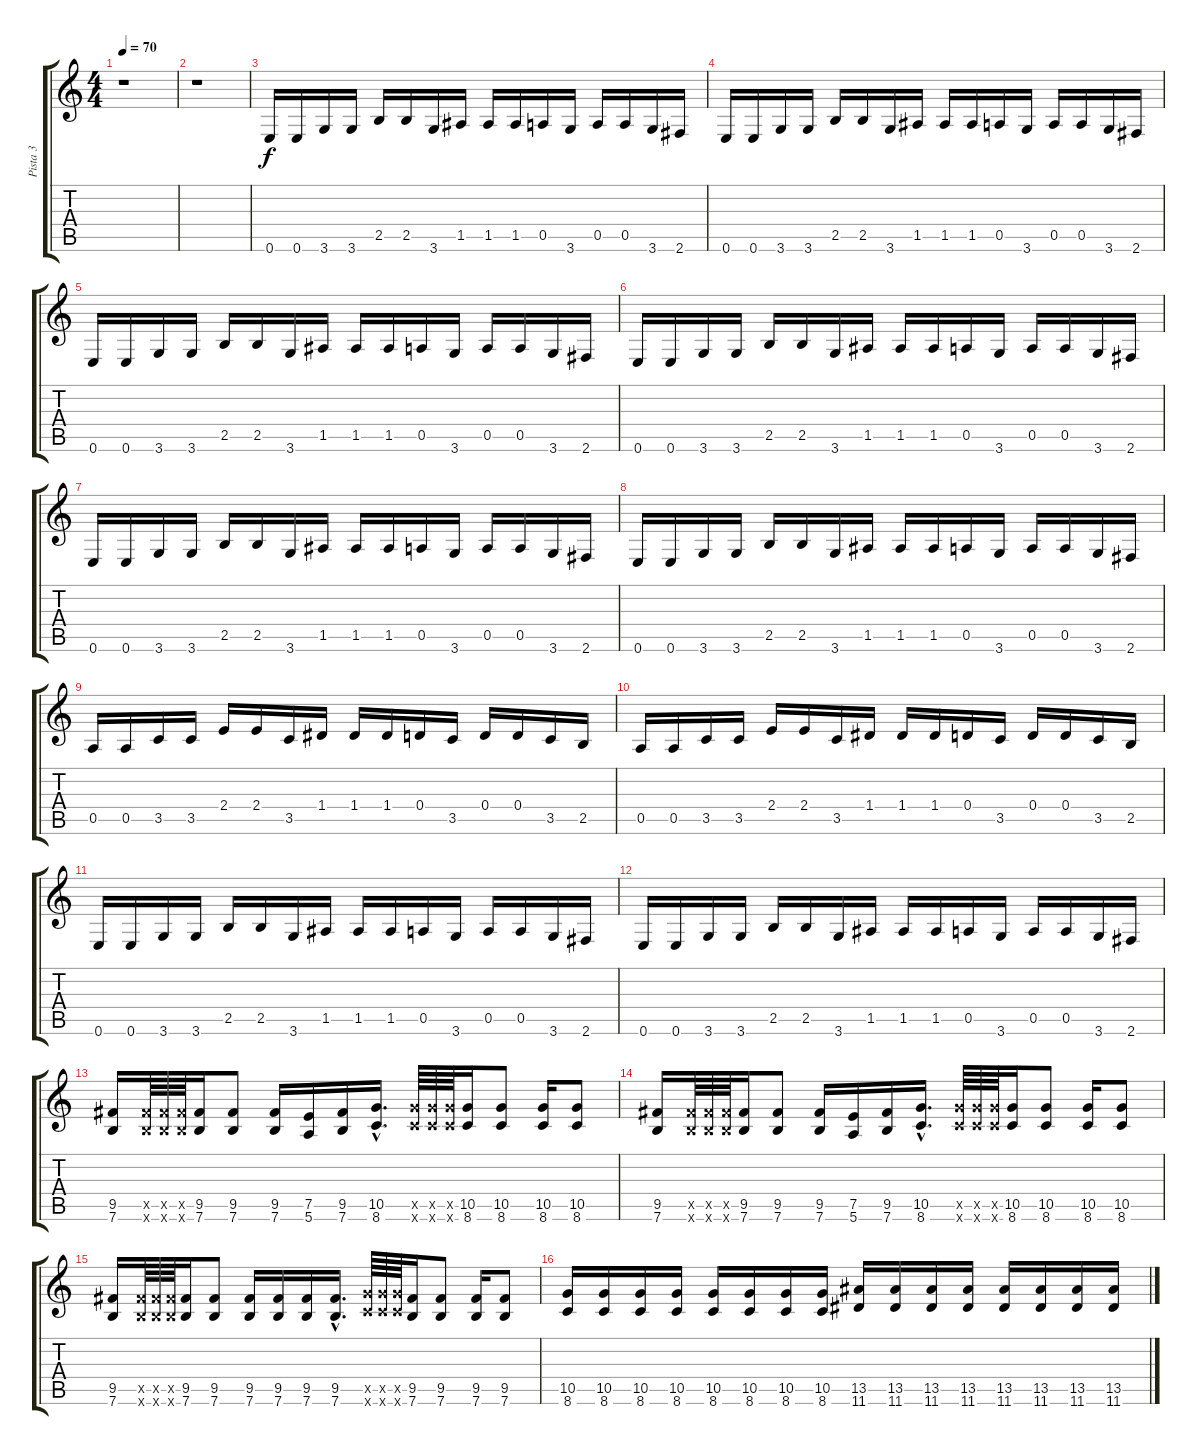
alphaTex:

\track ("Pista 3" "Pista 3") {instrument distortionguitar}
\staff {score tabs}
\tuning (E4 B3 G3 D3 A2 E2) {hide}
\ts (4 4)
\tempo 70
\clef g2
\ks c
r.1{dy f instrument distortionguitar} |
r.1 |
0.6.16 0.6.16 3.6.16 3.6.16 2.5.16 2.5.16 3.6.16 1.5.16 1.5.16 1.5.16 0.5.16 3.6.16 0.5.16 0.5.16 3.6.16 2.6.16 |
0.6.16 0.6.16 3.6.16 3.6.16 2.5.16 2.5.16 3.6.16 1.5.16 1.5.16 1.5.16 0.5.16 3.6.16 0.5.16 0.5.16 3.6.16 2.6.16 |
0.6.16 0.6.16 3.6.16 3.6.16 2.5.16 2.5.16 3.6.16 1.5.16 1.5.16 1.5.16 0.5.16 3.6.16 0.5.16 0.5.16 3.6.16 2.6.16 |
0.6.16 0.6.16 3.6.16 3.6.16 2.5.16 2.5.16 3.6.16 1.5.16 1.5.16 1.5.16 0.5.16 3.6.16 0.5.16 0.5.16 3.6.16 2.6.16 |
0.6.16 0.6.16 3.6.16 3.6.16 2.5.16 2.5.16 3.6.16 1.5.16 1.5.16 1.5.16 0.5.16 3.6.16 0.5.16 0.5.16 3.6.16 2.6.16 |
0.6.16 0.6.16 3.6.16 3.6.16 2.5.16 2.5.16 3.6.16 1.5.16 1.5.16 1.5.16 0.5.16 3.6.16 0.5.16 0.5.16 3.6.16 2.6.16 |
0.5.16 0.5.16 3.5.16 3.5.16 2.4.16 2.4.16 3.5.16 1.4.16 1.4.16 1.4.16 0.4.16 3.5.16 0.4.16 0.4.16 3.5.16 2.5.16 |
0.5.16 0.5.16 3.5.16 3.5.16 2.4.16 2.4.16 3.5.16 1.4.16 1.4.16 1.4.16 0.4.16 3.5.16 0.4.16 0.4.16 3.5.16 2.5.16 |
0.6.16 0.6.16 3.6.16 3.6.16 2.5.16 2.5.16 3.6.16 1.5.16 1.5.16 1.5.16 0.5.16 3.6.16 0.5.16 0.5.16 3.6.16 2.6.16 |
0.6.16 0.6.16 3.6.16 3.6.16 2.5.16 2.5.16 3.6.16 1.5.16 1.5.16 1.5.16 0.5.16 3.6.16 0.5.16 0.5.16 3.6.16 2.6.16 |
(9.5 7.6).16 (9.5{x} 7.6{x}).64 (9.5{x} 7.6{x}).64 (9.5{x} 7.6{x}).64 (9.5 7.6).16 (9.5 7.6).8 (9.5 7.6).16 (7.5 5.6).16 (9.5 7.6).16 (10.5{hac} 8.6{hac}).16{d} (10.5{x} 8.6{x}).64 (10.5{x} 8.6{x}).64 (10.5{x} 8.6{x}).64 (10.5 8.6).16 (10.5 8.6).8 (10.5 8.6).16 (10.5 8.6).8 |
(9.5 7.6).16 (9.5{x} 7.6{x}).64 (9.5{x} 7.6{x}).64 (9.5{x} 7.6{x}).64 (9.5 7.6).16 (9.5 7.6).8 (9.5 7.6).16 (7.5 5.6).16 (9.5 7.6).16 (10.5{hac} 8.6{hac}).16{d} (10.5{x} 8.6{x}).64 (10.5{x} 8.6{x}).64 (10.5{x} 8.6{x}).64 (10.5 8.6).16 (10.5 8.6).8 (10.5 8.6).16 (10.5 8.6).8 |
(9.5 7.6).16 (9.5{x} 7.6{x}).64 (9.5{x} 7.6{x}).64 (9.5{x} 7.6{x}).64 (9.5 7.6).16 (9.5 7.6).8 (9.5 7.6).16 (9.5 7.6).16 (9.5 7.6).16 (9.5{hac} 7.6{hac}).16{d} (10.5{x} 8.6{x}).64 (10.5{x} 8.6{x}).64 (10.5{x} 8.6{x}).64 (9.5 7.6).16 (9.5 7.6).8 (9.5 7.6).16 (9.5 7.6).8 |
(10.5 8.6).16 (10.5 8.6).16 (10.5 8.6).16 (10.5 8.6).16 (10.5 8.6).16 (10.5 8.6).16 (10.5 8.6).16 (10.5 8.6).16 (13.5 11.6).16 (13.5 11.6).16 (13.5 11.6).16 (13.5 11.6).16 (13.5 11.6).16 (13.5 11.6).16 (13.5 11.6).16 (13.5 11.6).16
